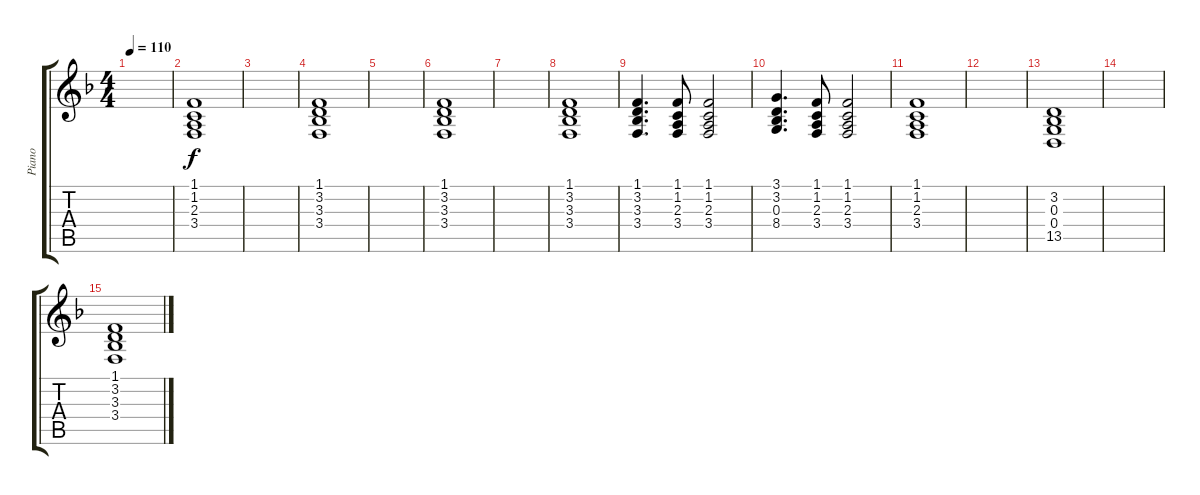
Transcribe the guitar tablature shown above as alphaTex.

\track ("Piano" "Piano") {instrument electricgrandpiano}
\staff {score tabs}
\tuning (E4 B3 G3 D3 A2 E2) {hide}
\ts (4 4)
\tempo 110
\clef g2
\ks f
|
(1.1 1.2 2.3 3.4).1 |
|
(1.1 3.2 3.3 3.4).1 |
|
(1.1 3.2 3.3 3.4).1 |
|
(1.1 3.2 3.3 3.4).1 |
(1.1 3.2 3.3 3.4).4{d} (1.1 1.2 2.3 3.4).8 (1.1 1.2 2.3 3.4).2 |
(3.1 3.2 0.3 8.4).4{d} (1.1 1.2 2.3 3.4).8 (1.1 1.2 2.3 3.4).2 |
(1.1 1.2 2.3 3.4).1 |
|
(3.2 0.3 0.4 13.5).1 |
|
(1.1 3.2 3.3 3.4).1
